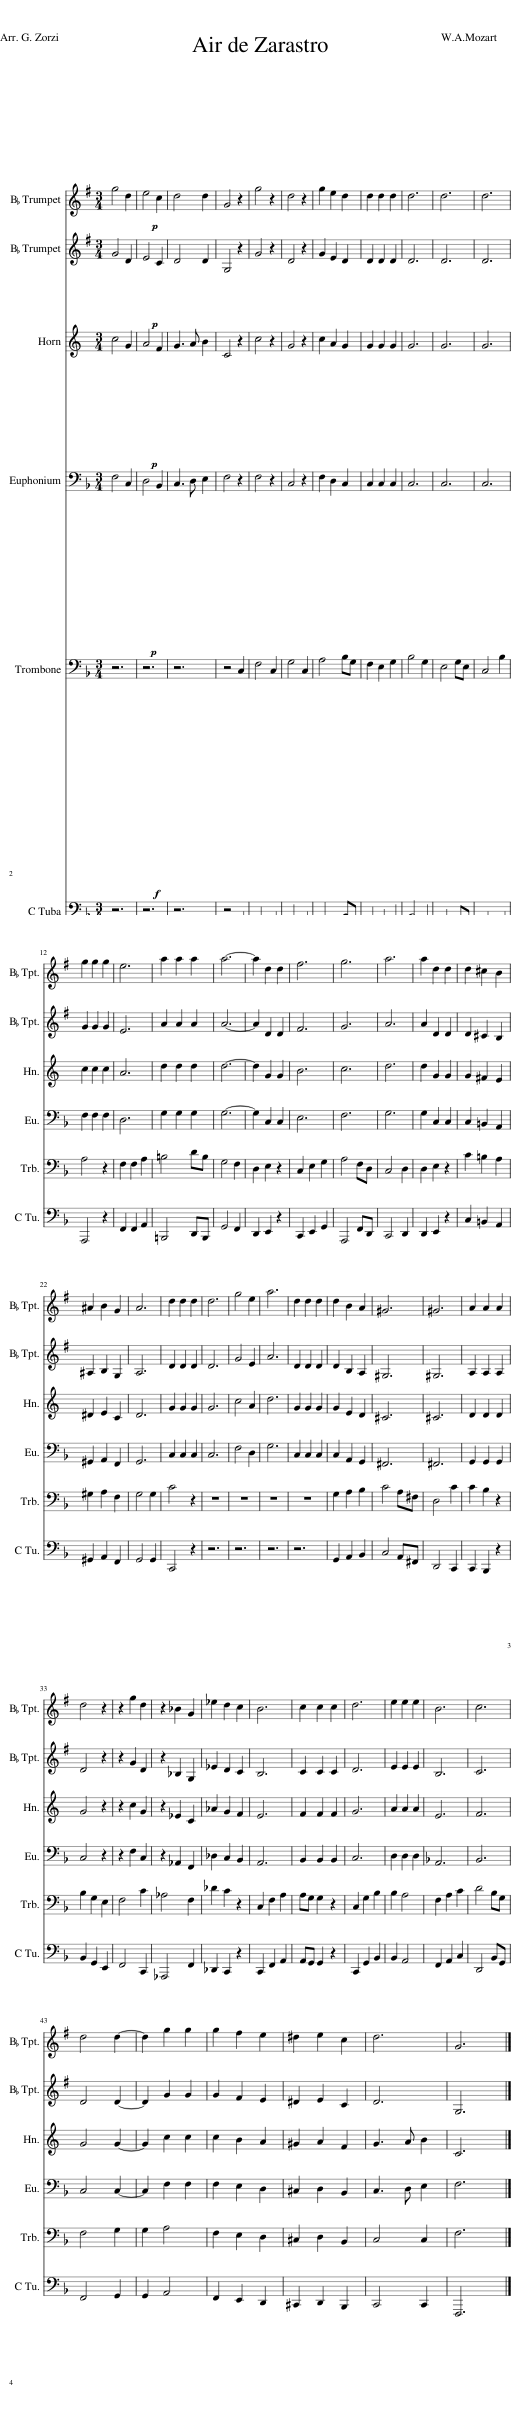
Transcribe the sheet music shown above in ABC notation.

X:1
%%score 1 2 3 4 5 6
L:1/8
M:3/4
I:linebreak $
K:F
V:1 treble transpose=-2
V:2 treble transpose=-2
V:3 treble transpose=-7
V:4 bass
V:5 bass
V:6 bass
V:1
[K:G]!p! g4 d2 | e4 c2 | d4 d2 | G4 z2 | g4 z2 | %5
 d4 z2 | g2 e2 d2 | d2 d2 d2 | d6 | d6 | %10
 d6 |$ g2 g2 g2 | e6 | a2 a2 a2 | a6- | %15
 a2 d2 d2 | f6 | g6 | a6 | a2 d2 d2 | %20
 d2 ^c2 B2 |$ ^A2 B2 G2 | A6 | d2 d2 d2 | d6 | %25
 g4 e2 | a6 | d2 d2 d2 | d2 B2 A2 | ^G6 | %30
 ^G6 | A2 A2 A2 |$ d4 z2 | z2 g2 d2 | z2 _B2 G2 | %35
 _e2 d2 c2 | B6 | c2 c2 c2 | d6 | e2 e2 e2 | %40
 B6 | c6 |$ d4 d2- | d2 g2 g2 | g2 f2 e2 | %45
 ^d2 e2 c2 | d6 | G6 |] %48
V:2
[K:G]!p! G4 D2 | E4 C2 | D4 D2 | G,4 z2 | G4 z2 | %5
 D4 z2 | G2 E2 D2 | D2 D2 D2 | D6 | D6 | %10
 D6 |$ G2 G2 G2 | E6 | A2 A2 A2 | A6- | %15
 A2 D2 D2 | F6 | G6 | A6 | A2 D2 D2 | %20
 D2 ^C2 B,2 |$ ^A,2 B,2 G,2 | A,6 | D2 D2 D2 | D6 | %25
 G4 E2 | A6 | D2 D2 D2 | D2 B,2 A,2 | ^G,6 | %30
 ^G,6 | A,2 A,2 A,2 |$ D4 z2 | z2 G2 D2 | z2 _B,2 G,2 | %35
 _E2 D2 C2 | B,6 | C2 C2 C2 | D6 | E2 E2 E2 | %40
 B,6 | C6 |$ D4 D2- | D2 G2 G2 | G2 F2 E2 | %45
 ^D2 E2 C2 | D6 | G,6 |] %48
V:3
[K:C]!p! c4 G2 | A4 F2 | G3 A B2 | C4 z2 | c4 z2 | %5
 G4 z2 | c2 A2 G2 | G2 G2 G2 | G6 | G6 | %10
 G6 |$ c2 c2 c2 | A6 | d2 d2 d2 | d6- | %15
 d2 G2 G2 | B6 | c6 | d6 | d2 G2 G2 | %20
 G2 ^F2 E2 |$ ^D2 E2 C2 | D6 | G2 G2 G2 | G6 | %25
 c4 A2 | d6 | G2 G2 G2 | G2 E2 D2 | ^C6 | %30
 ^C6 | D2 D2 D2 |$ G4 z2 | z2 c2 G2 | z2 _E2 C2 | %35
 _A2 G2 F2 | E6 | F2 F2 F2 | G6 | A2 A2 A2 | %40
 E6 | F6 |$ G4 G2- | G2 c2 c2 | c2 B2 A2 | %45
 ^G2 A2 F2 | G3 A B2 | C6 |] %48
V:4
!p! F,4 C,2 | D,4 B,,2 | C,3 D, E,2 | F,4 z2 | F,4 z2 | %5
 C,4 z2 | F,2 D,2 C,2 | C,2 C,2 C,2 | C,6 | C,6 | %10
 C,6 |$ F,2 F,2 F,2 | D,6 | G,2 G,2 G,2 | G,6- | %15
 G,2 C,2 C,2 | E,6 | F,6 | G,6 | G,2 C,2 C,2 | %20
 C,2 =B,,2 A,,2 |$ ^G,,2 A,,2 F,,2 | G,,6 | C,2 C,2 C,2 | C,6 | %25
 F,4 D,2 | G,6 | C,2 C,2 C,2 | C,2 A,,2 G,,2 | ^F,,6 | %30
 ^F,,6 | G,,2 G,,2 G,,2 |$ C,4 z2 | z2 F,2 C,2 | z2 _A,,2 F,,2 | %35
 _D,2 C,2 B,,2 | A,,6 | B,,2 B,,2 B,,2 | C,6 | D,2 D,2 D,2 | %40
[K:F] A,,6 | B,,6 |$ C,4 C,2- | C,2 F,2 F,2 | F,2 E,2 D,2 | %45
 ^C,2 D,2 B,,2 | C,3 D, E,2 | F,6 |] %48
V:5
!f! z6 | z6 | z6 | z4 C,2 | F,4 C,2 | %5
 G,4 C,2 | A,4 B,G, | F,2 E,2 G,2 | B,4 G,2 | E,4 G,E, | %10
 C,4 B,2 |$ A,4 z2 | F,2 F,2 A,2 | =B,4 DB, | G,4 F,2 | %15
 D,2 E,2 z2 | C,2 E,2 G,2 | A,4 F,D, | C,4 D,2 | D,2 E,2 z2 | %20
 C2 =B,2 A,2 |$ ^G,2 A,2 F,2 | G,4 G,2 | C4 z2 | z6 | %25
 z6 | z6 | z6 | G,2 A,2 B,2 | C4 A,^F, | %30
 D,4 C2 | C2 B,2 z2 |$ B,2 G,2 E,2 | F,4 C2 | _A,4 F,2 | %35
 _D2 C2 z2 | C,2 F,2 A,2 | A,G, G,2 z2 | C,2 G,2 B,2 | B,2 A,4 | %40
 F,2 A,2 C2 | D4 B,G, |$ F,4 G,2 | G,2 A,4 | F,2 E,2 D,2 | %45
 ^C,2 D,2 B,,2 | C,4 C,2 | F,6 |] %48
V:6
!f! z6 | z6 | z6 | z4 C,,2 | F,,4 C,,2 | %5
 G,,4 C,,2 | A,,4 B,,G,, | F,,2 E,,2 G,,2 | B,,4 G,,2 | E,,4 G,,E,, | %10
 C,,4 B,,,2 |$ A,,,4 z2 | F,,2 F,,2 A,,2 | =B,,,4 D,,B,,, | G,,4 F,,2 | %15
 D,,2 E,,2 z2 | C,,2 E,,2 G,,2 | A,,,4 F,,D,, | C,,4 D,,2 | D,,2 E,,2 z2 | %20
 C,2 =B,,2 A,,2 |$ ^G,,2 A,,2 F,,2 | G,,4 G,,2 | C,,4 z2 | z6 | %25
 z6 | z6 | z6 | G,,2 A,,2 B,,2 | C,4 A,,^F,, | %30
 D,,4 C,,2 | C,,2 B,,,2 z2 |$ B,,2 G,,2 E,,2 | F,,4 C,,2 | _A,,,4 F,,2 | %35
 _D,,2 C,,2 z2 | C,,2 F,,2 A,,2 | A,,G,, G,,2 z2 | C,,2 G,,2 B,,2 | B,,2 A,,4 | %40
 F,,2 A,,2 C,2 | D,,4 B,,G,, |$ F,,4 G,,2 | G,,2 A,,4 | F,,2 E,,2 D,,2 | %45
 ^C,,2 D,,2 B,,,2 | C,,4 C,,2 | F,,,6 |] %48
